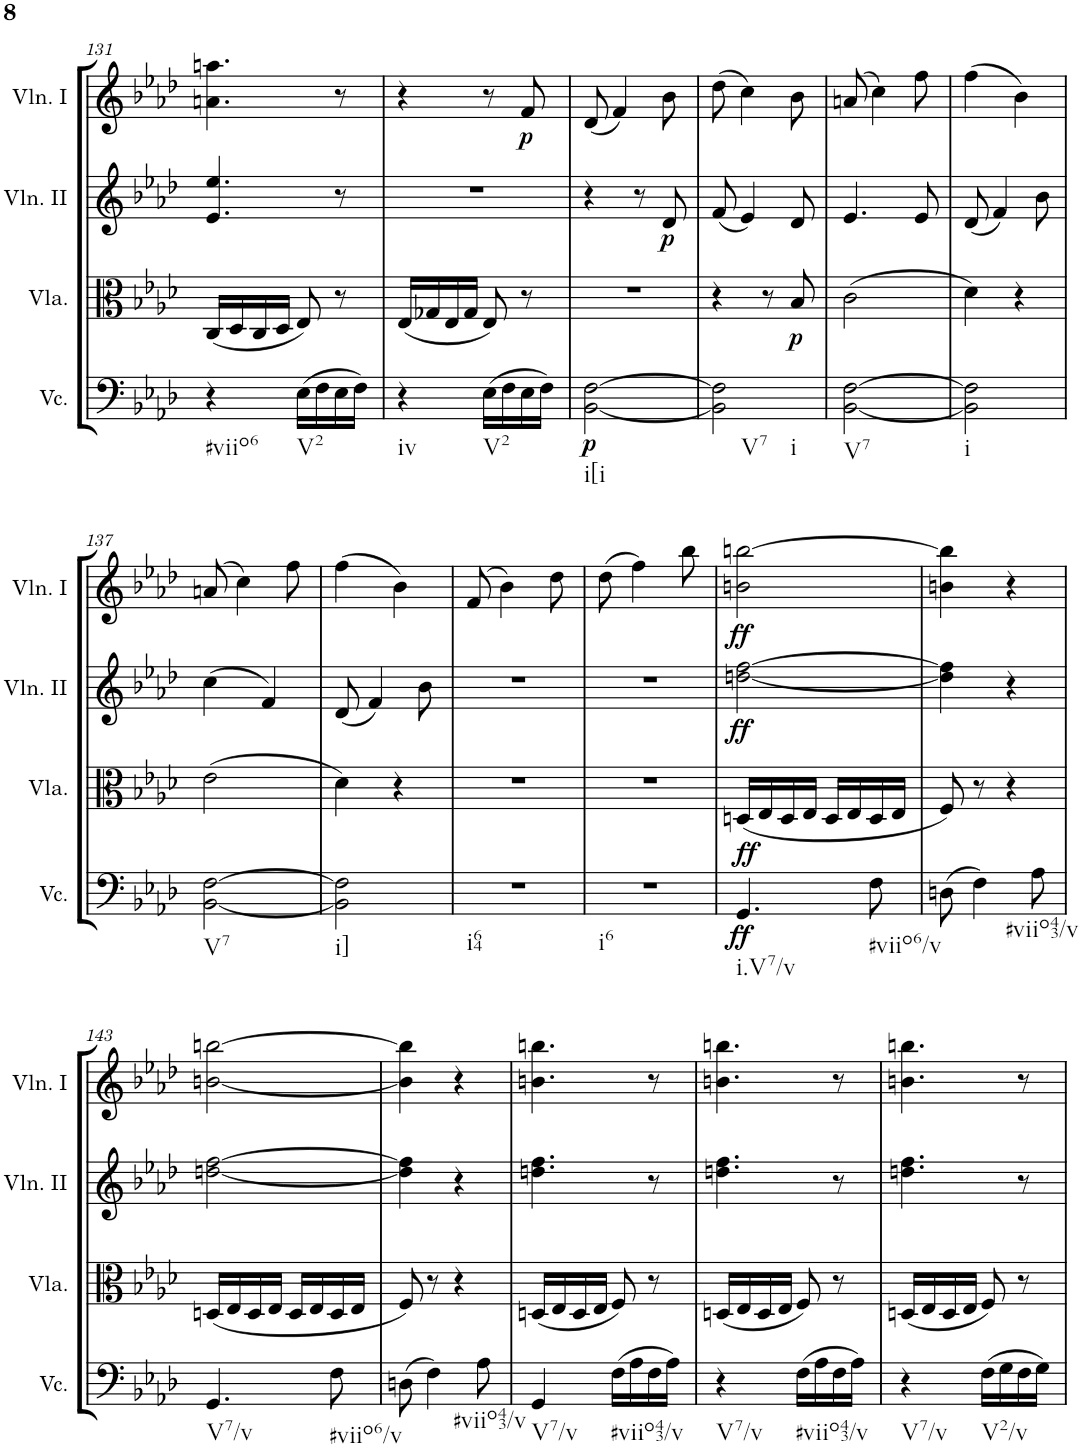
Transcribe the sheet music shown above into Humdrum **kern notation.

**kern	**dynam	**kern	**dynam	**kern	**dynam	**kern	**dynam
*part4	*part4	*part3	*part3	*part2	*part2	*part1	*part1
*staff4	*staff4	*staff3	*staff3	*staff2	*staff2	*staff1	*staff1
*I"Violoncello	*	*I"Viola	*	*I"Violino II	*	*I"Violino I	*
*I'Vc.	*	*I'Vla.	*	*I'Vln. II	*	*I'Vln. I	*
!!LO:PB:g=z
*clefF4	*	*clefC3	*	*clefG2	*	*clefG2	*
*k[b-e-a-d-]	*	*k[b-e-a-d-]	*	*k[b-e-a-d-]	*	*k[b-e-a-d-]	*
*M2/4	*	*M2/4	*	*M2/4	*	*M2/4	*
=131	=131	=131	=131	=131	=131	=131	=131
!LO:TX:b:t=#viio6	!	!	!	!	!	!	!
4r	.	(16C/LL	.	4.e-/ 4.ee-/	.	4.an\ 4.aan\	.
.	.	16D-/	.	.	.	.	.
.	.	16C/	.	.	.	.	.
.	.	16D-/JJ	.	.	.	.	.
!LO:TX:b:t=V2	!	!	!	!	!	!	!
(16E-\LL	.	8E-/)	.	.	.	.	.
16F\	.	.	.	.	.	.	.
16E-\	.	8r	.	8r	.	8r	.
16F\JJ)	.	.	.	.	.	.	.
=132	=132	=132	=132	=132	=132	=132	=132
!LO:TX:b:t=iv	!	!	!	!	!	!	!
4r	.	(16E-/LL	.	2r	.	4r	.
.	.	16G-X/	.	.	.	.	.
.	.	16E-/	.	.	.	.	.
.	.	16G-/JJ	.	.	.	.	.
!LO:TX:b:t=V2	!	!	!	!	!	!	!
(16E-\LL	.	8E-/)	.	.	.	8r	.
16F\	.	.	.	.	.	.	.
!	!	!	!	!	!	!	!LO:DY:b
16E-\	.	8r	.	.	.	8f/	p
16F\JJ)	.	.	.	.	.	.	.
=133	=133	=133	=133	=133	=133	=133	=133
!LO:TX:b:t=i[i	!	!	!	!	!	!	!
!	!LO:DY:b	!	!	!	!	!	!
[2BB-\ [2F\	p	2r	.	4r	.	(8d-/	.
.	.	.	.	.	.	4f/)	.
.	.	.	.	8r	.	.	.
!	!	!	!	!	!LO:DY:b	!	!
.	.	.	.	8d-/	p	8b-\	.
=134	=134	=134	=134	=134	=134	=134	=134
!LO:TX:b:t=V7	!	!	!	!	!	!	!
!LO:TX:b:t=i	!	!	!	!	!	!	!
2BB-\] 2F\]	.	4r	.	(8f/	.	(8dd-\	.
.	.	.	.	4e-/)	.	4cc\)	.
.	.	8r	.	.	.	.	.
!	!	!	!LO:DY:b	!	!	!	!
.	.	8B-/	p	8d-/	.	8b-\	.
=135	=135	=135	=135	=135	=135	=135	=135
!LO:TX:b:t=V7	!	!	!	!	!	!	!
[2BB-\ [2F\	.	(2c\	.	4.e-/	.	(8an/	.
.	.	.	.	.	.	4cc\)	.
.	.	.	.	8e-/	.	8ff\	.
=136	=136	=136	=136	=136	=136	=136	=136
!LO:TX:b:t=i	!	!	!	!	!	!	!
2BB-\] 2F\]	.	4d-\)	.	(8d-/	.	(4ff\	.
.	.	.	.	4f/)	.	.	.
.	.	4r	.	.	.	4b-\)	.
.	.	.	.	8b-\	.	.	.
!!LO:LB:g=z
=137	=137	=137	=137	=137	=137	=137	=137
!LO:TX:b:t=V7	!	!	!	!	!	!	!
[2BB-\ [2F\	.	(2e-\	.	(4cc\	.	(8an/	.
.	.	.	.	.	.	4cc\)	.
.	.	.	.	4f/)	.	.	.
.	.	.	.	.	.	8ff\	.
=138	=138	=138	=138	=138	=138	=138	=138
!LO:TX:b:t=i]	!	!	!	!	!	!	!
2BB-\] 2F\]	.	4d-\)	.	(8d-/	.	(4ff\	.
.	.	.	.	4f/)	.	.	.
.	.	4r	.	.	.	4b-\)	.
.	.	.	.	8b-\	.	.	.
=139	=139	=139	=139	=139	=139	=139	=139
!LO:TX:b:t=i64	!	!	!	!	!	!	!
2r	.	2r	.	2r	.	(8f/	.
.	.	.	.	.	.	4b-\)	.
.	.	.	.	.	.	8dd-\	.
=140	=140	=140	=140	=140	=140	=140	=140
!LO:TX:b:t=i6	!	!	!	!	!	!	!
2r	.	2r	.	2r	.	(8dd-\	.
.	.	.	.	.	.	4ff\)	.
.	.	.	.	.	.	8bb-\	.
=141	=141	=141	=141	=141	=141	=141	=141
!LO:TX:b:t=i.V7/v	!	!	!	!	!	!	!
!	!LO:DY:b	!	!LO:DY:b	!	!LO:DY:b	!	!LO:DY:b
4.GG/	ff	(16Dn/LL	ff	[2ddn\ [2ff\	ff	2bn\ [2bbn\	ff
.	.	16E-/	.	.	.	.	.
.	.	16D/	.	.	.	.	.
.	.	16E-/JJ	.	.	.	.	.
.	.	16D/LL	.	.	.	.	.
.	.	16E-/	.	.	.	.	.
!LO:TX:b:t=#viio6/v	!	!	!	!	!	!	!
8F\	.	16D/	.	.	.	.	.
.	.	16E-/JJ	.	.	.	.	.
=142	=142	=142	=142	=142	=142	=142	=142
(8Dn\	.	8F/)	.	4dd\] 4ff\]	.	4bn\ 4bb\]	.
!LO:TX:b:t=#viio43/v	!	!	!	!	!	!	!
4F\)	.	8r	.	.	.	.	.
.	.	4r	.	4r	.	4r	.
8A-\	.	.	.	.	.	.	.
!!LO:LB:g=z
=143	=143	=143	=143	=143	=143	=143	=143
!LO:TX:b:t=V7/v	!	!	!	!	!	!	!
4.GG/	.	(16Dn/LL	.	[2ddn\ [2ff\	.	[2bn\ [2bbn\	.
.	.	16E-/	.	.	.	.	.
.	.	16D/	.	.	.	.	.
.	.	16E-/JJ	.	.	.	.	.
.	.	16D/LL	.	.	.	.	.
.	.	16E-/	.	.	.	.	.
!LO:TX:b:t=#viio6/v	!	!	!	!	!	!	!
8F\	.	16D/	.	.	.	.	.
.	.	16E-/JJ	.	.	.	.	.
=144	=144	=144	=144	=144	=144	=144	=144
(8Dn\	.	8F/)	.	4dd\] 4ff\]	.	4b\] 4bb\]	.
!LO:TX:b:t=#viio43/v	!	!	!	!	!	!	!
4F\)	.	8r	.	.	.	.	.
.	.	4r	.	4r	.	4r	.
8A-\	.	.	.	.	.	.	.
=145	=145	=145	=145	=145	=145	=145	=145
!LO:TX:b:t=V7/v	!	!	!	!	!	!	!
4GG/	.	(16Dn/LL	.	4.ddn\ 4.ff\	.	4.bn\ 4.bbn\	.
.	.	16E-/	.	.	.	.	.
.	.	16D/	.	.	.	.	.
.	.	16E-/JJ	.	.	.	.	.
!LO:TX:b:t=#viio43/v	!	!	!	!	!	!	!
(16F\LL	.	8F/)	.	.	.	.	.
16A-\	.	.	.	.	.	.	.
16F\	.	8r	.	8r	.	8r	.
16A-\JJ)	.	.	.	.	.	.	.
=146	=146	=146	=146	=146	=146	=146	=146
!LO:TX:b:t=V7/v	!	!	!	!	!	!	!
4r	.	(16Dn/LL	.	4.ddn\ 4.ff\	.	4.bn\ 4.bbn\	.
.	.	16E-/	.	.	.	.	.
.	.	16D/	.	.	.	.	.
.	.	16E-/JJ	.	.	.	.	.
!LO:TX:b:t=#viio43/v	!	!	!	!	!	!	!
(16F\LL	.	8F/)	.	.	.	.	.
16A-\	.	.	.	.	.	.	.
16F\	.	8r	.	8r	.	8r	.
16A-\JJ)	.	.	.	.	.	.	.
=147	=147	=147	=147	=147	=147	=147	=147
!LO:TX:b:t=V7/v	!	!	!	!	!	!	!
4r	.	(16Dn/LL	.	4.ddn\ 4.ff\	.	4.bn\ 4.bbn\	.
.	.	16E-/	.	.	.	.	.
.	.	16D/	.	.	.	.	.
.	.	16E-/JJ	.	.	.	.	.
!LO:TX:b:t=V2/v	!	!	!	!	!	!	!
(16F\LL	.	8F/)	.	.	.	.	.
16G\	.	.	.	.	.	.	.
16F\	.	8r	.	8r	.	8r	.
16G\JJ)	.	.	.	.	.	.	.
=	=	=	=	=	=	=	=
*-	*-	*-	*-	*-	*-	*-	*-
